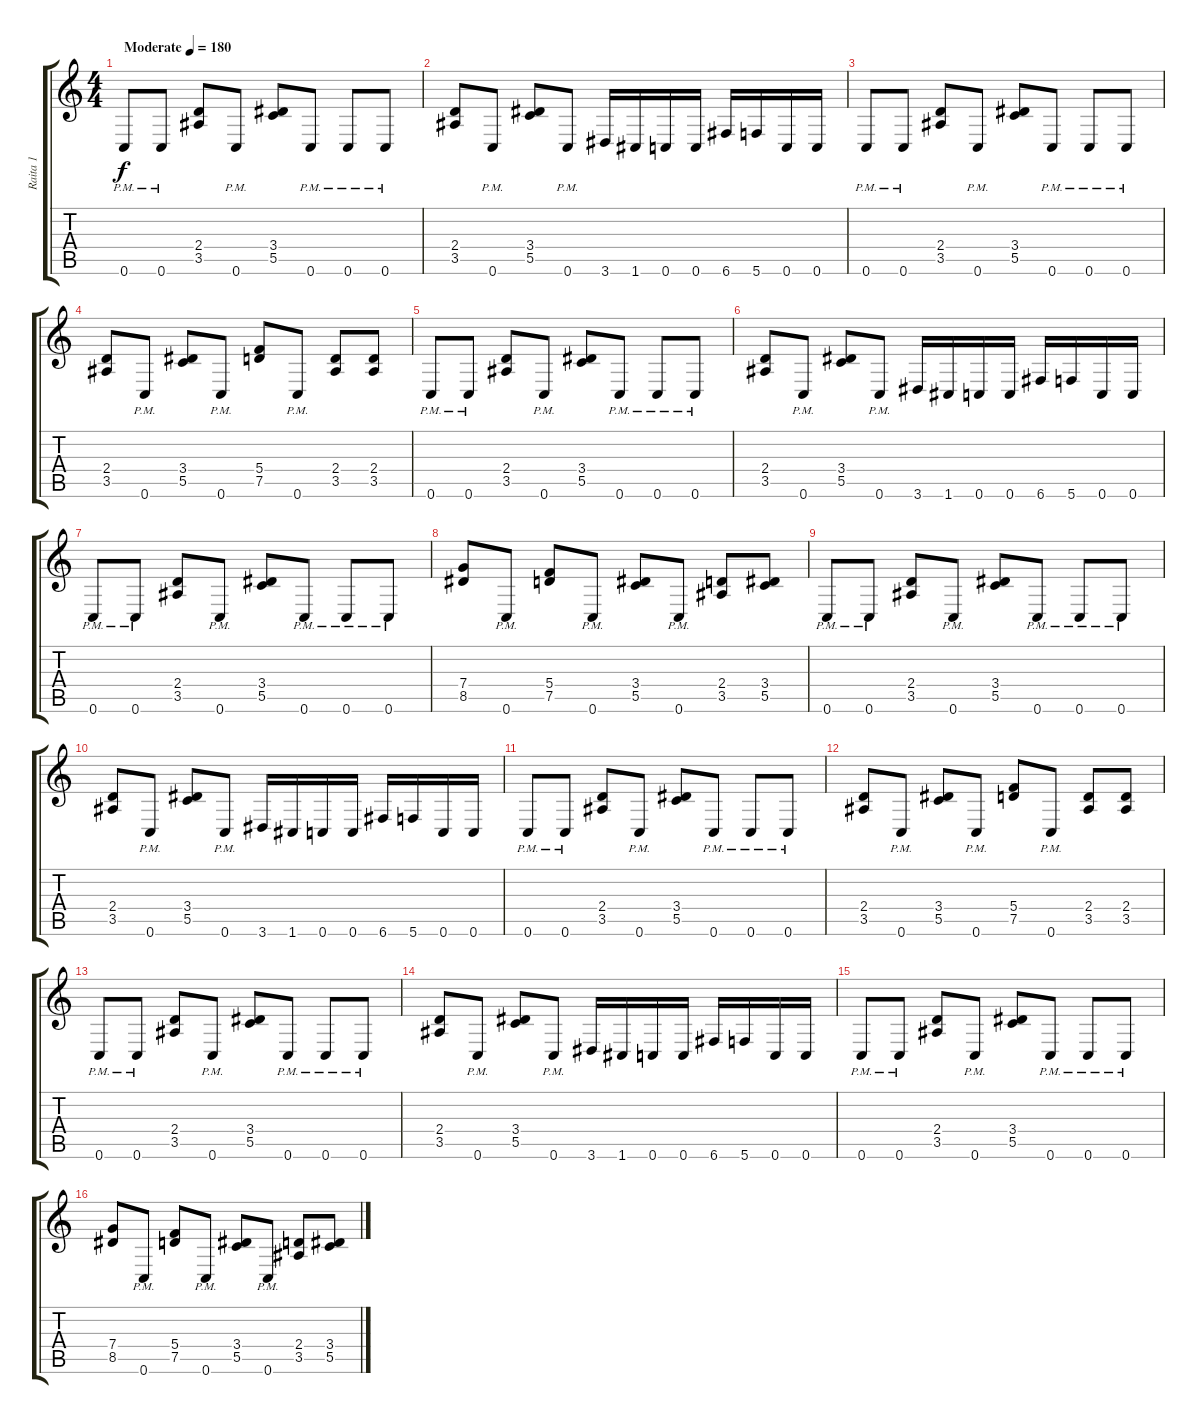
\track ("Raita 1" "Raita 1") {instrument distortionguitar}
\staff {score tabs}
\tuning (D4 A3 F3 C3 G2 C2) {hide}
\ts (4 4)
\tempo (180 "Moderate")
\clef g2
\ks c
0.6{pm}.8{dy f instrument distortionguitar} 0.6{pm}.8 (2.4 3.5).8 0.6{pm}.8 (3.4 5.5).8 0.6{pm}.8 0.6{pm}.8 0.6{pm}.8 |
(2.4 3.5).8 0.6{pm}.8 (3.4 5.5).8 0.6{pm}.8 3.6.16 1.6.16 0.6.16 0.6.16 6.6.16 5.6.16 0.6.16 0.6.16 |
0.6{pm}.8 0.6{pm}.8 (2.4 3.5).8 0.6{pm}.8 (3.4 5.5).8 0.6{pm}.8 0.6{pm}.8 0.6{pm}.8 |
(2.4 3.5).8 0.6{pm}.8 (3.4 5.5).8 0.6{pm}.8 (5.4 7.5).8 0.6{pm}.8 (2.4 3.5).8 (2.4 3.5).8 |
0.6{pm}.8 0.6{pm}.8 (2.4 3.5).8 0.6{pm}.8 (3.4 5.5).8 0.6{pm}.8 0.6{pm}.8 0.6{pm}.8 |
(2.4 3.5).8 0.6{pm}.8 (3.4 5.5).8 0.6{pm}.8 3.6.16 1.6.16 0.6.16 0.6.16 6.6.16 5.6.16 0.6.16 0.6.16 |
0.6{pm}.8 0.6{pm}.8 (2.4 3.5).8 0.6{pm}.8 (3.4 5.5).8 0.6{pm}.8 0.6{pm}.8 0.6{pm}.8 |
(7.4 8.5).8 0.6{pm}.8 (5.4 7.5).8 0.6{pm}.8 (3.4 5.5).8 0.6{pm}.8 (2.4 3.5).8 (3.4 5.5).8 |
0.6{pm}.8 0.6{pm}.8 (2.4 3.5).8 0.6{pm}.8 (3.4 5.5).8 0.6{pm}.8 0.6{pm}.8 0.6{pm}.8 |
(2.4 3.5).8 0.6{pm}.8 (3.4 5.5).8 0.6{pm}.8 3.6.16 1.6.16 0.6.16 0.6.16 6.6.16 5.6.16 0.6.16 0.6.16 |
0.6{pm}.8 0.6{pm}.8 (2.4 3.5).8 0.6{pm}.8 (3.4 5.5).8 0.6{pm}.8 0.6{pm}.8 0.6{pm}.8 |
(2.4 3.5).8 0.6{pm}.8 (3.4 5.5).8 0.6{pm}.8 (5.4 7.5).8 0.6{pm}.8 (2.4 3.5).8 (2.4 3.5).8 |
0.6{pm}.8 0.6{pm}.8 (2.4 3.5).8 0.6{pm}.8 (3.4 5.5).8 0.6{pm}.8 0.6{pm}.8 0.6{pm}.8 |
(2.4 3.5).8 0.6{pm}.8 (3.4 5.5).8 0.6{pm}.8 3.6.16 1.6.16 0.6.16 0.6.16 6.6.16 5.6.16 0.6.16 0.6.16 |
0.6{pm}.8 0.6{pm}.8 (2.4 3.5).8 0.6{pm}.8 (3.4 5.5).8 0.6{pm}.8 0.6{pm}.8 0.6{pm}.8 |
(7.4 8.5).8 0.6{pm}.8 (5.4 7.5).8 0.6{pm}.8 (3.4 5.5).8 0.6{pm}.8 (2.4 3.5).8 (3.4 5.5).8
